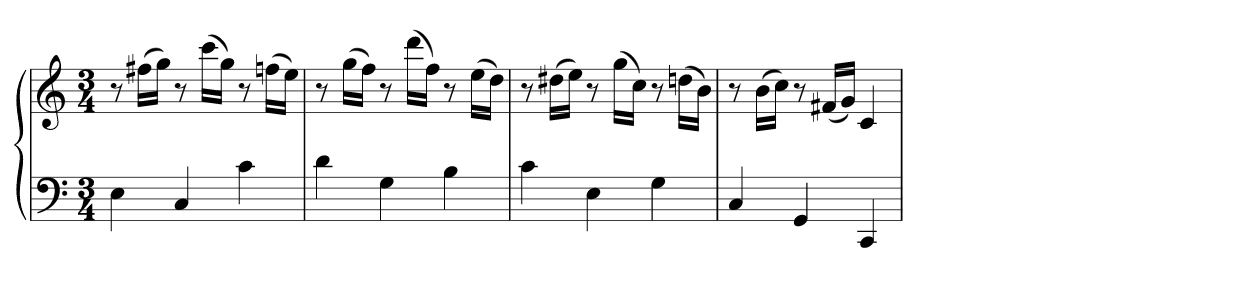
**kern	**kern
*part1	*part1
*staff2	*staff1
*clefF4	*clefG2
*k[]	*k[]
*M3/4	*M3/4
=	=
4E	8r
.	(16ff#XLL
.	16ggJJ)
4C	8r
.	(16cccLL
.	16ggJJ)
4c	8r
.	(16ffnLL
.	16eeJJ)
=	=
4d	8r
.	(16ggLL
.	16ffJJ)
4G	8r
.	(16dddLL
.	16ffJJ)
4B	8r
.	(16eeLL
.	16ddJJ)
=	=
4c	8r
.	(16dd#XLL
.	16eeJJ)
4E	8r
.	(16ggLL
.	16ccJJ)
4G	8r
.	(16ddnLL
.	16bJJ)
=	=
4C	8r
.	(16bLL
.	16ccJJ)
4GG	8r
.	(16f#XLL
.	16gJJ)
4CC	4c
=	=
*-	*-
